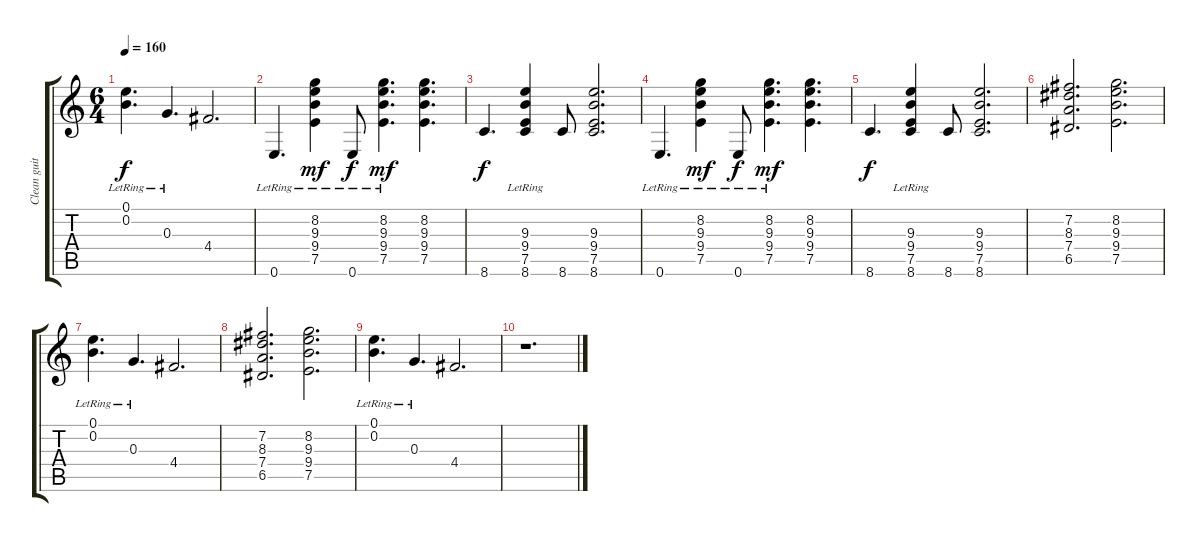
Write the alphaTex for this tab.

\track ("Clean guitar" "Clean guit") {instrument electricguitarjazz}
\staff {score tabs}
\tuning (E4 B3 G3 D3 A2 E2) {hide}
\ts (6 4)
\tempo 160
\clef g2
\ks c
(0.1{lr} 0.2{lr}).4{d dy f} 0.3{lr}.4{d} 4.4.2{d} |
0.6{lr}.4{d} (8.2{lr} 9.3{lr} 9.4{lr} 7.5{lr}).4{dy mf} 0.6{lr}.8{dy f} (8.2{lr} 9.3{lr} 9.4{lr} 7.5{lr}).4{d dy mf} (8.2 9.3 9.4 7.5).4{d} |
8.6.4{d dy f} (9.3{lr} 9.4{lr} 7.5{lr} 8.6).4 8.6.8 (9.3 9.4 7.5 8.6).2{d} |
0.6{lr}.4{d} (8.2{lr} 9.3{lr} 9.4{lr} 7.5{lr}).4{dy mf} 0.6{lr}.8{dy f} (8.2{lr} 9.3{lr} 9.4{lr} 7.5{lr}).4{d dy mf} (8.2 9.3 9.4 7.5).4{d} |
8.6.4{d dy f} (9.3{lr} 9.4{lr} 7.5{lr} 8.6).4 8.6.8 (9.3 9.4 7.5 8.6).2{d} |
(7.2 8.3 7.4 6.5).2{d} (8.2 9.3 9.4 7.5).2{d} |
(0.1{lr} 0.2{lr}).4{d} 0.3{lr}.4{d} 4.4.2{d} |
(7.2 8.3 7.4 6.5).2{d} (8.2 9.3 9.4 7.5).2{d} |
(0.1{lr} 0.2{lr}).4{d} 0.3{lr}.4{d} 4.4.2{d} |
r.1{d}
